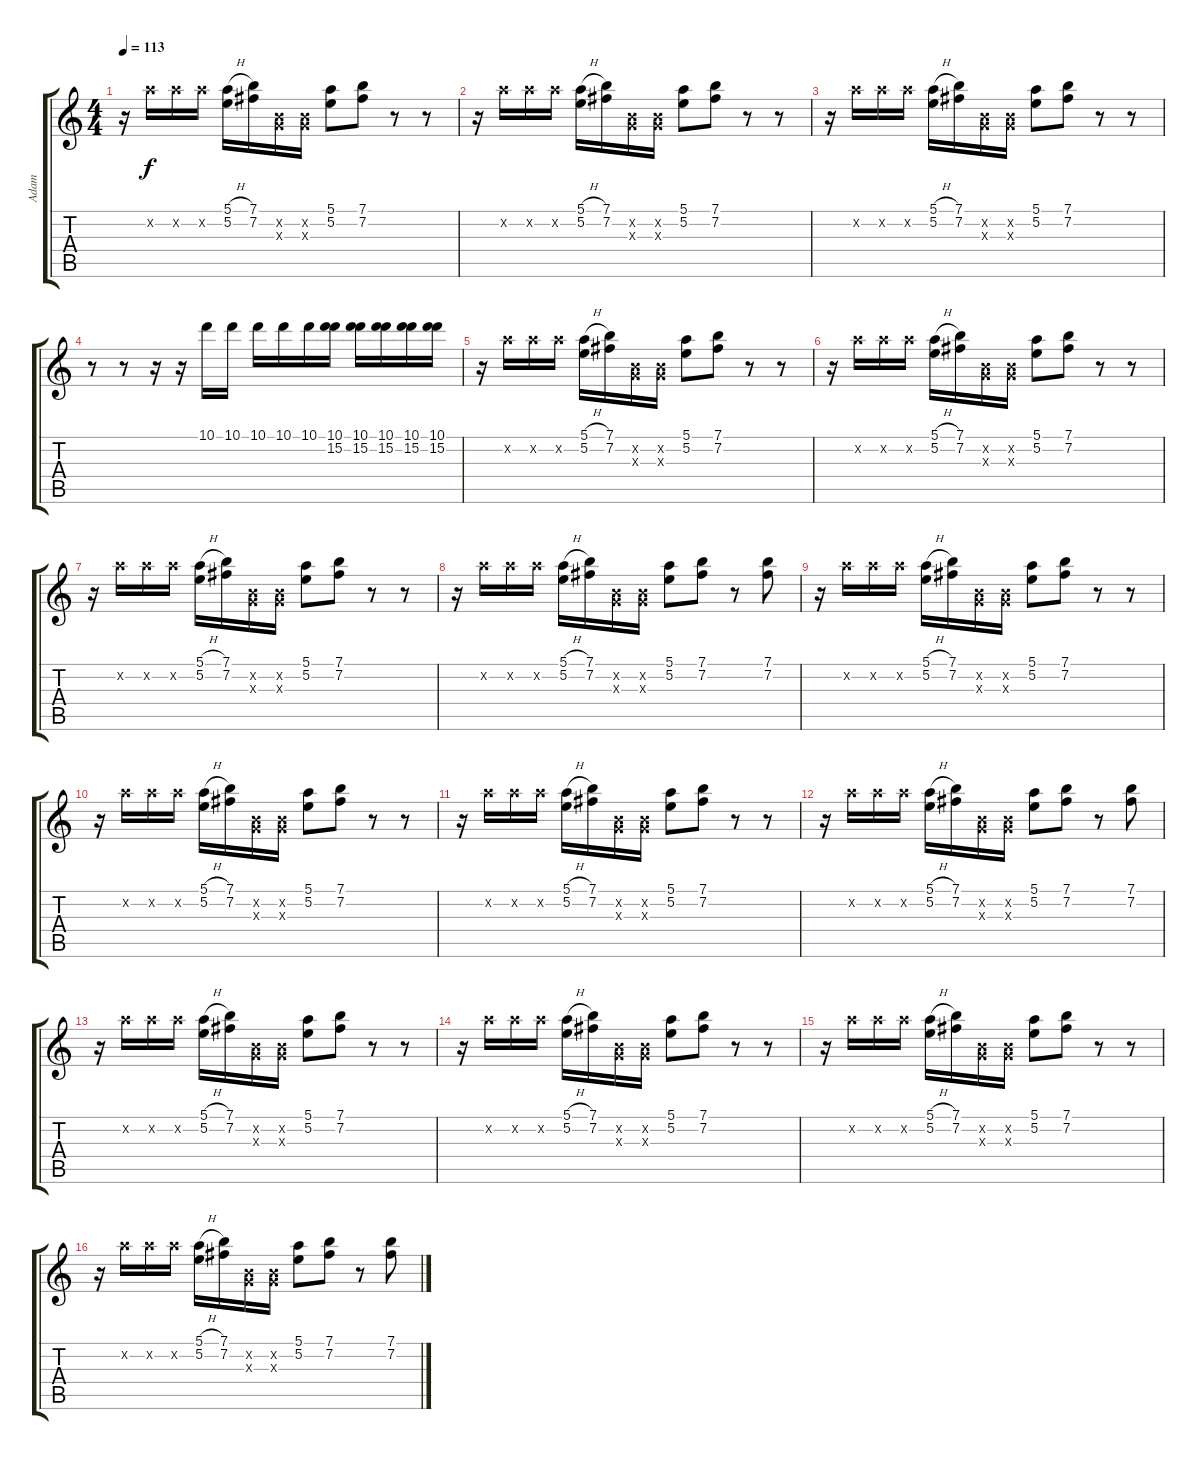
\track ("Adam" "Adam") {instrument electricguitarclean}
\staff {score tabs}
\tuning (E4 B3 G3 D3 A2 E2) {hide}
\ts (4 4)
\tempo 113
\clef g2
\ks c
r.16{dy f} 10.2{x}.16 10.2{x}.16 10.2{x}.16 (5.1{h} 5.2).16 (7.1 7.2).16 (0.2{x} 0.3{x}).16 (0.2{x} 0.3{x}).16 (5.1 5.2).8 (7.1 7.2).8 r.8 r.8 |
r.16 10.2{x}.16 10.2{x}.16 10.2{x}.16 (5.1{h} 5.2).16 (7.1 7.2).16 (0.2{x} 0.3{x}).16 (0.2{x} 0.3{x}).16 (5.1 5.2).8 (7.1 7.2).8 r.8 r.8 |
r.16 10.2{x}.16 10.2{x}.16 10.2{x}.16 (5.1{h} 5.2).16 (7.1 7.2).16 (0.2{x} 0.3{x}).16 (0.2{x} 0.3{x}).16 (5.1 5.2).8 (7.1 7.2).8 r.8 r.8 |
r.8 r.8 r.16 r.16 10.1.16 10.1.16 10.1.16 10.1.16 10.1.16 (10.1 15.2).16 (10.1 15.2).16 (10.1 15.2).16 (10.1 15.2).16 (10.1 15.2).16 |
r.16 10.2{x}.16{volume 16 instrument electricguitarclean} 10.2{x}.16 10.2{x}.16 (5.1{h} 5.2).16 (7.1 7.2).16 (0.2{x} 0.3{x}).16 (0.2{x} 0.3{x}).16 (5.1 5.2).8 (7.1 7.2).8 r.8 r.8 |
r.16 10.2{x}.16 10.2{x}.16 10.2{x}.16 (5.1{h} 5.2).16 (7.1 7.2).16 (0.2{x} 0.3{x}).16 (0.2{x} 0.3{x}).16 (5.1 5.2).8 (7.1 7.2).8 r.8 r.8 |
r.16 10.2{x}.16 10.2{x}.16 10.2{x}.16 (5.1{h} 5.2).16 (7.1 7.2).16 (0.2{x} 0.3{x}).16 (0.2{x} 0.3{x}).16 (5.1 5.2).8 (7.1 7.2).8 r.8 r.8 |
r.16 10.2{x}.16 10.2{x}.16 10.2{x}.16 (5.1{h} 5.2).16 (7.1 7.2).16 (0.2{x} 0.3{x}).16 (0.2{x} 0.3{x}).16 (5.1 5.2).8 (7.1 7.2).8 r.8 (7.1 7.2).8 |
r.16 10.2{x}.16{volume 16 instrument electricguitarclean} 10.2{x}.16 10.2{x}.16 (5.1{h} 5.2).16 (7.1 7.2).16 (0.2{x} 0.3{x}).16 (0.2{x} 0.3{x}).16 (5.1 5.2).8 (7.1 7.2).8 r.8 r.8 |
r.16 10.2{x}.16 10.2{x}.16 10.2{x}.16 (5.1{h} 5.2).16 (7.1 7.2).16 (0.2{x} 0.3{x}).16 (0.2{x} 0.3{x}).16 (5.1 5.2).8 (7.1 7.2).8 r.8 r.8 |
r.16 10.2{x}.16 10.2{x}.16 10.2{x}.16 (5.1{h} 5.2).16 (7.1 7.2).16 (0.2{x} 0.3{x}).16 (0.2{x} 0.3{x}).16 (5.1 5.2).8 (7.1 7.2).8 r.8 r.8 |
r.16 10.2{x}.16 10.2{x}.16 10.2{x}.16 (5.1{h} 5.2).16 (7.1 7.2).16 (0.2{x} 0.3{x}).16 (0.2{x} 0.3{x}).16 (5.1 5.2).8 (7.1 7.2).8 r.8 (7.1 7.2).8 |
r.16 10.2{x}.16{volume 16 instrument electricguitarclean} 10.2{x}.16 10.2{x}.16 (5.1{h} 5.2).16 (7.1 7.2).16 (0.2{x} 0.3{x}).16 (0.2{x} 0.3{x}).16 (5.1 5.2).8 (7.1 7.2).8 r.8 r.8 |
r.16 10.2{x}.16 10.2{x}.16 10.2{x}.16 (5.1{h} 5.2).16 (7.1 7.2).16 (0.2{x} 0.3{x}).16 (0.2{x} 0.3{x}).16 (5.1 5.2).8 (7.1 7.2).8 r.8 r.8 |
r.16 10.2{x}.16 10.2{x}.16 10.2{x}.16 (5.1{h} 5.2).16 (7.1 7.2).16 (0.2{x} 0.3{x}).16 (0.2{x} 0.3{x}).16 (5.1 5.2).8 (7.1 7.2).8 r.8 r.8 |
r.16 10.2{x}.16 10.2{x}.16 10.2{x}.16 (5.1{h} 5.2).16 (7.1 7.2).16 (0.2{x} 0.3{x}).16 (0.2{x} 0.3{x}).16 (5.1 5.2).8 (7.1 7.2).8 r.8 (7.1 7.2).8
